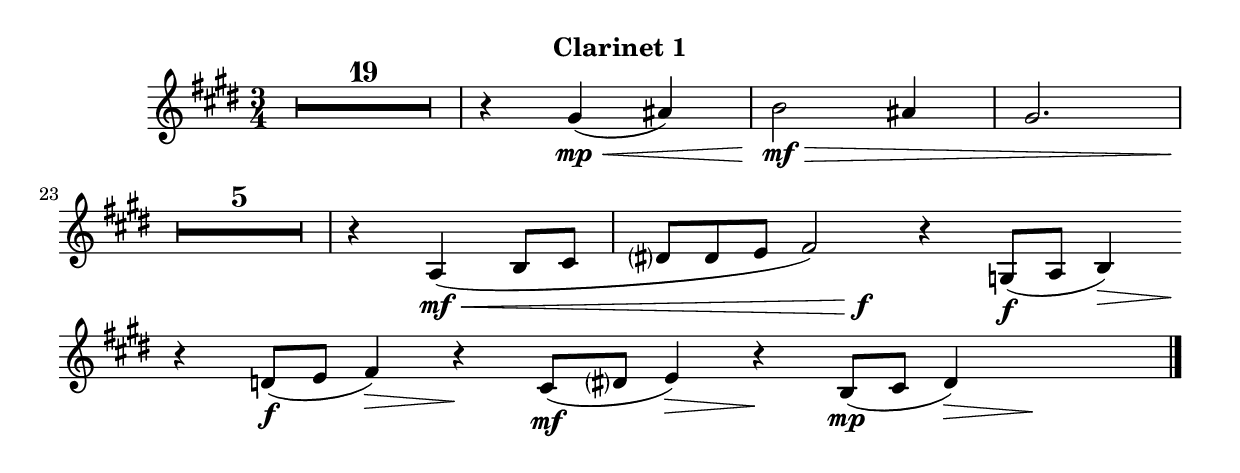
\version "2.15.43"
\include "english.ly"

\header {
  instrument = "Clarinet 1"
}

\version "2.24.0"
\include "english.ly"

clarinetOneNotes = \relative c' {

	\time 3/4
	\key d \major
	\set tieWaitForNote = ##t

	R2.*19 |
	
	r4 fs\mp\<( gs) |
	a2\mf\>gs4 |
	fs2. |
	
	\tag #'part { \break }
	
	R2.*5\! |
	
	r4 g,\mf\<( a8 b |
	\tag #'part { cs? }
	\tag #'score { cs } 
	d << {e2)} {s4 s4\f} >> |
	
	r4 f,8\f( g a4)\>
	
	\tag #'part { \break }

	r4\! c8\f( d e4)\>
	r4\! b8\mf( cs? d4)\>
	r4\! a8\mp( b cs4)\>
	
	R2.*9\!
		
	\bar "|."
		
}


<<
	\new Staff \relative c'' { 
		\set Score.skipBars = ##t
		\override MultiMeasureRest #'expand-limit = #2
		\transpose bf c'
		\clarinetOneNotes
	}	
>>